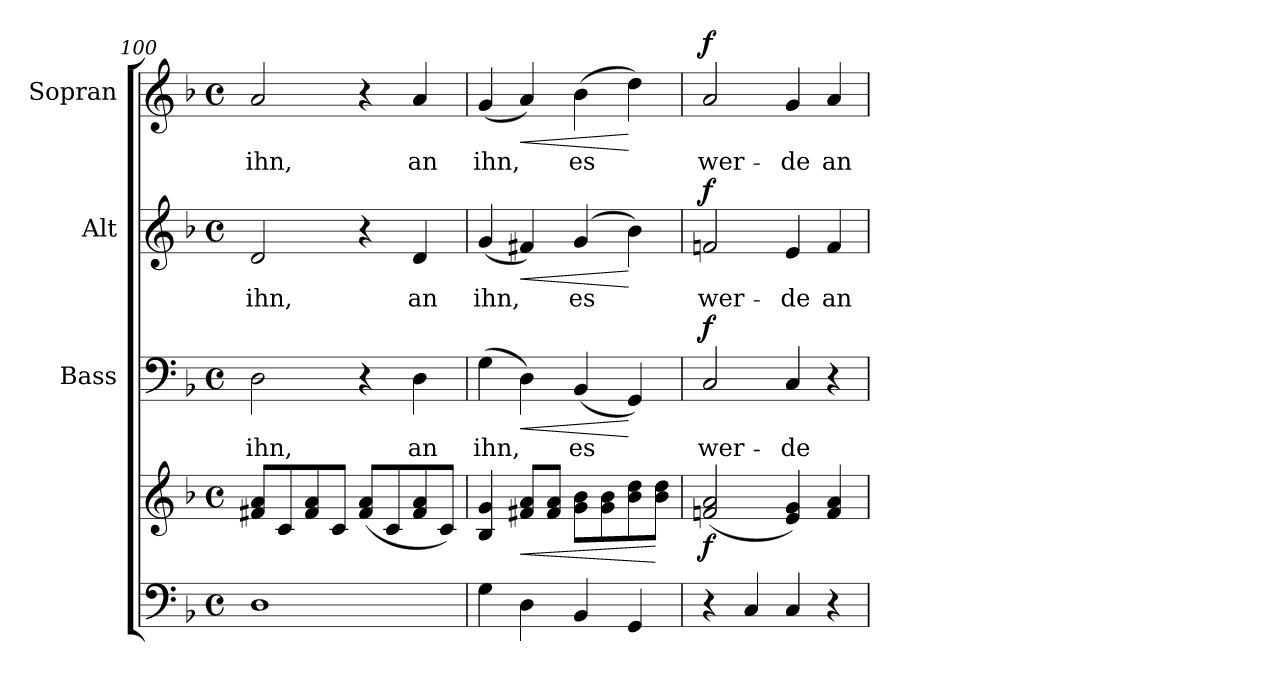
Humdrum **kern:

**kern	**kern	**dynam	**kern	**text	**dynam	**kern	**text	**dynam	**kern	**text	**dynam
*part4	*part4	*part4	*part3	*part3	*part3	*part2	*part2	*part2	*part1	*part1	*part1
*staff5	*staff4	*staff4/5	*staff3	*staff3	*staff3	*staff2	*staff2	*staff2	*staff1	*staff1	*staff1
*	*	*	*I"Bass	*	*	*I"Alt	*	*	*I"Sopran	*	*
*	*	*	*I'B.	*	*	*I'A.	*	*	*I'S.	*	*
*clefF4	*clefG2	*	*clefF4	*	*	*clefG2	*	*	*clefG2	*	*
*k[b-]	*k[b-]	*	*k[b-]	*	*	*k[b-]	*	*	*k[b-]	*	*
*F:	*F:	*	*F:	*	*	*F:	*	*	*F:	*	*
*M4/4	*M4/4	*	*M4/4	*	*	*M4/4	*	*	*M4/4	*	*
*met(c)	*met(c)	*	*met(c)	*	*	*met(c)	*	*	*met(c)	*	*
=100	=100	=100	=100	=100	=100	=100	=100	=100	=100	=100	=100
!	!	!	!	!LO:LY:b	!	!	!LO:LY:b	!	!	!LO:LY:b	!
1D	8f#X/ 8a/L	.	2D\	ihn,	.	2d/	ihn,	.	2a/	ihn,	.
.	8c/	.	.	.	.	.	.	.	.	.	.
.	8f#/ 8a/	.	.	.	.	.	.	.	.	.	.
.	8c/J	.	.	.	.	.	.	.	.	.	.
.	(<8f#/ 8a/L	.	4r	.	.	4r	.	.	4r	.	.
.	8c/	.	.	.	.	.	.	.	.	.	.
!	!	!	!	!LO:LY:b	!	!	!LO:LY:b	!	!	!LO:LY:b	!
.	8f#/ 8a/	.	4D\	an	.	4d/	an	.	4a/	an	.
.	8c/J)	.	.	.	.	.	.	.	.	.	.
=101	=101	=101	=101	=101	=101	=101	=101	=101	=101	=101	=101
!	!	!	!	!LO:LY:b	!	!	!LO:LY:b	!	!	!LO:LY:b	!
4G\	4B-/ 4g/	.	(>4G\	ihn,	.	(<4g/	ihn,	.	(<4g/	ihn,	.
!	!	!LO:HP:b	!	!	!LO:HP:b	!	!	!LO:HP:b	!	!	!LO:HP:b
4D\	8f#X/ 8a/L	<	4D\)	.	<	4f#X/)	.	<	4a/)	.	<
.	8f#/ 8a/J	.	.	.	.	.	.	.	.	.	.
!	!	!	!	!LO:LY:b	!	!	!LO:LY:b	!	!	!LO:LY:b	!
4BB-/	8g\ 8b-\L	.	(<4BB-/	es	.	(4g/	es	.	(>4b-\	es	.
.	8g\ 8b-\	.	.	.	.	.	.	.	.	.	.
4GG/	8b-\ 8dd\	.	4GG/)	.	[	4b-\)	.	[	4dd\)	.	[
.	8b-\ 8dd\J	[	.	.	.	.	.	.	.	.	.
=102	=102	=102	=102	=102	=102	=102	=102	=102	=102	=102	=102
!	!	!LO:DY:b	!	!LO:LY:b	!LO:DY:a	!	!LO:LY:b	!LO:DY:a	!	!LO:LY:b	!LO:DY:a
4r	(<2fn/ 2a/	f	2C/	wer-	f	2fn/	wer-	f	2a/	wer-	f
4C/	.	.	.	.	.	.	.	.	.	.	.
!	!	!	!	!LO:LY:b	!	!	!LO:LY:b	!	!	!LO:LY:b	!
4C/	4e/ 4g/)	.	4C/	-de	.	4e/	-de	.	4g/	-de	.
!	!	!	!	!	!	!	!LO:LY:b	!	!	!LO:LY:b	!
4r	4f/ 4a/	.	4r	.	.	4f/	an	.	4a/	an	.
=	=	=	=	=	=	=	=	=	=	=	=
*-	*-	*-	*-	*-	*-	*-	*-	*-	*-	*-	*-
